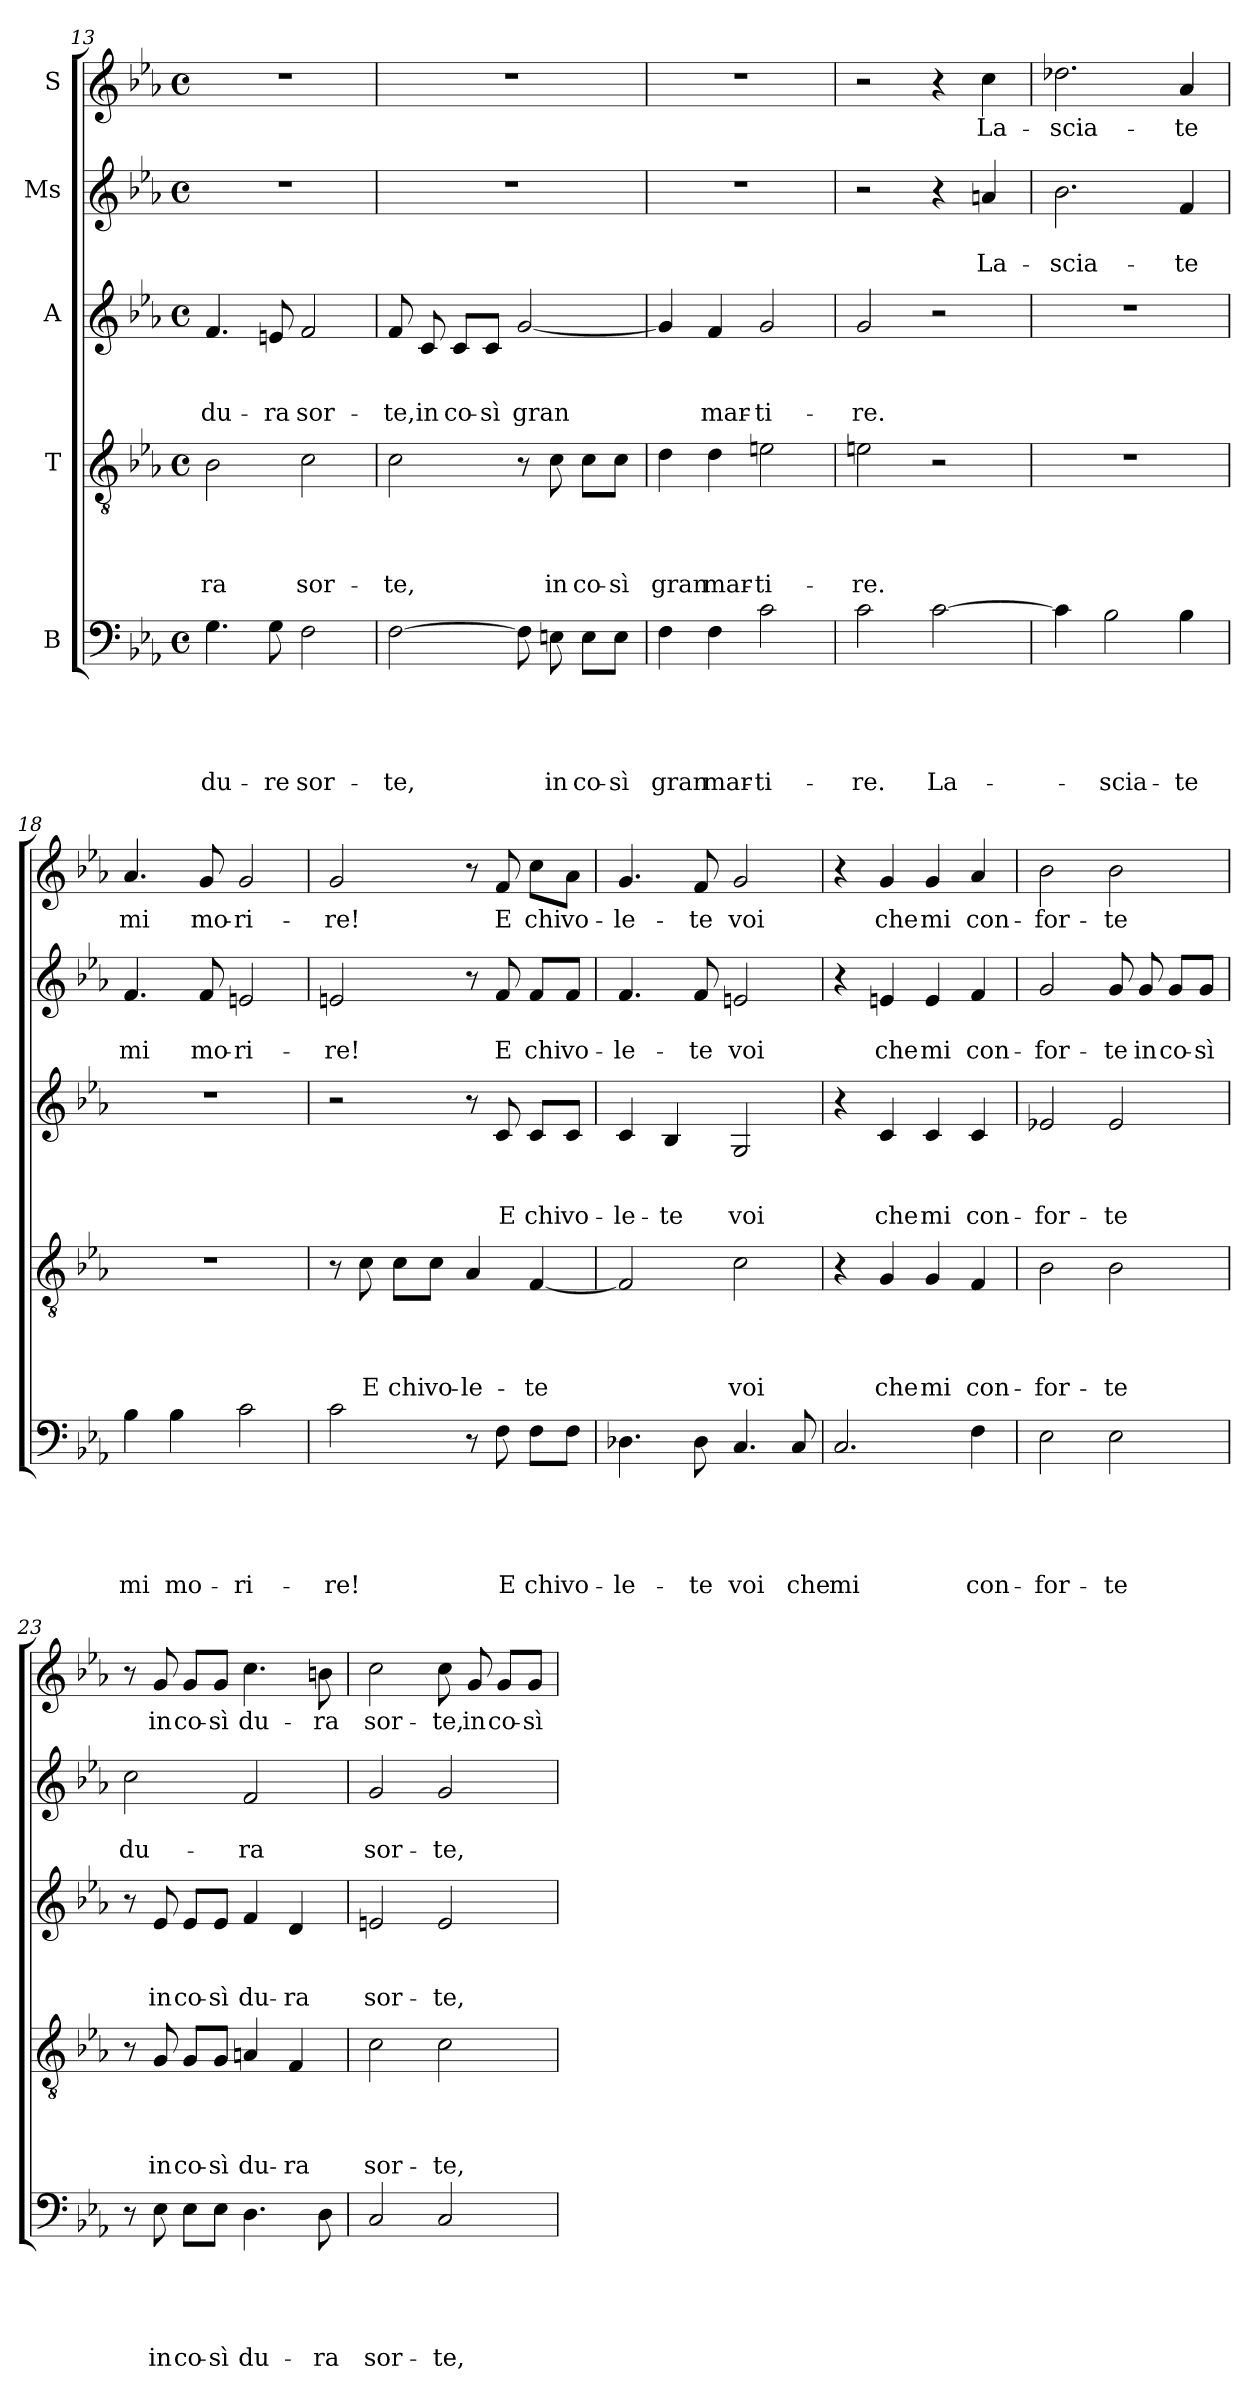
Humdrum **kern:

**kern	**text	**text	**text	**text	**text	**kern	**text	**text	**text	**text	**kern	**text	**text	**text	**kern	**text	**text	**kern	**text
*part5	*part5	*part5	*part5	*part5	*part5	*part4	*part4	*part4	*part4	*part4	*part3	*part3	*part3	*part3	*part2	*part2	*part2	*part1	*part1
*staff5	*staff5	*staff5	*staff5	*staff5	*staff5	*staff4	*staff4	*staff4	*staff4	*staff4	*staff3	*staff3	*staff3	*staff3	*staff2	*staff2	*staff2	*staff1	*staff1
*I"B	*	*	*	*	*	*I"T	*	*	*	*	*I"A	*	*	*	*I"Ms	*	*	*I"S	*
!!LO:LB:g=z
*clefF4	*	*	*	*	*	*clefGv2	*	*	*	*	*clefG2	*	*	*	*clefG2	*	*	*clefG2	*
*k[b-e-a-]	*	*	*	*	*	*k[b-e-a-]	*	*	*	*	*k[b-e-a-]	*	*	*	*k[b-e-a-]	*	*	*k[b-e-a-]	*
*E-:	*	*	*	*	*	*E-:	*	*	*	*	*E-:	*	*	*	*E-:	*	*	*E-:	*
*M4/4	*	*	*	*	*	*M4/4	*	*	*	*	*M4/4	*	*	*	*M4/4	*	*	*M4/4	*
*met(c)	*	*	*	*	*	*met(c)	*	*	*	*	*met(c)	*	*	*	*met(c)	*	*	*met(c)	*
=13	=13	=13	=13	=13	=13	=13	=13	=13	=13	=13	=13	=13	=13	=13	=13	=13	=13	=13	=13
4.G\	.	.	.	.	du-	2B-\	.	.	.	-ra	4.f/	.	.	du-	1r	.	.	1r	.
8G\	.	.	.	.	-re	.	.	.	.	.	8en/	.	.	-ra	.	.	.	.	.
2F\	.	.	.	.	sor-	2c\	.	.	.	sor-	2f/	.	.	sor-	.	.	.	.	.
=14	=14	=14	=14	=14	=14	=14	=14	=14	=14	=14	=14	=14	=14	=14	=14	=14	=14	=14	=14
[2F\	.	.	.	.	-te,	2c\	.	.	.	-te,	8f/	.	.	-te,	1r	.	.	1r	.
.	.	.	.	.	.	.	.	.	.	.	8c/	.	.	in	.	.	.	.	.
.	.	.	.	.	.	.	.	.	.	.	8c/L	.	.	co-	.	.	.	.	.
.	.	.	.	.	.	.	.	.	.	.	8c/J	.	.	-sì	.	.	.	.	.
8F\]	.	.	.	.	.	8r	.	.	.	.	[2g/	.	.	gran	.	.	.	.	.
8En\	.	.	.	.	in	8c\	.	.	.	in	.	.	.	.	.	.	.	.	.
8E\L	.	.	.	.	co-	8c\L	.	.	.	co-	.	.	.	.	.	.	.	.	.
8E\J	.	.	.	.	-sì	8c\J	.	.	.	-sì	.	.	.	.	.	.	.	.	.
=15	=15	=15	=15	=15	=15	=15	=15	=15	=15	=15	=15	=15	=15	=15	=15	=15	=15	=15	=15
4F\	.	.	.	.	gran	4d\	.	.	.	gran	4g/]	.	.	.	1r	.	.	1r	.
4F\	.	.	.	.	mar-	4d\	.	.	.	mar-	4f/	.	.	mar-	.	.	.	.	.
2c\	.	.	.	.	-ti-	2en\	.	.	.	-ti-	2g/	.	.	-ti-	.	.	.	.	.
=16	=16	=16	=16	=16	=16	=16	=16	=16	=16	=16	=16	=16	=16	=16	=16	=16	=16	=16	=16
2c\	.	.	.	.	-re.	2en\	.	.	.	-re.	2g/	.	.	-re.	2r	.	.	2r	.
[2c\	.	.	.	.	La-	2r	.	.	.	.	2r	.	.	.	4r	.	.	4r	.
.	.	.	.	.	.	.	.	.	.	.	.	.	.	.	4an/	.	La-	4cc\	La-
=17	=17	=17	=17	=17	=17	=17	=17	=17	=17	=17	=17	=17	=17	=17	=17	=17	=17	=17	=17
4c\]	.	.	.	.	.	1r	.	.	.	.	1r	.	.	.	2.b-\	.	-scia-	2.dd-X\	-scia-
2B-\	.	.	.	.	-scia-	.	.	.	.	.	.	.	.	.	.	.	.	.	.
4B-\	.	.	.	.	-te	.	.	.	.	.	.	.	.	.	4f/	.	-te	4a-/	-te
=18	=18	=18	=18	=18	=18	=18	=18	=18	=18	=18	=18	=18	=18	=18	=18	=18	=18	=18	=18
4B-\	.	.	.	.	mi	1r	.	.	.	.	1r	.	.	.	4.f/	.	mi	4.a-/	mi
4B-\	.	.	.	.	mo-	.	.	.	.	.	.	.	.	.	.	.	.	.	.
.	.	.	.	.	.	.	.	.	.	.	.	.	.	.	8f/	.	mo-	8g/	mo-
2c\	.	.	.	.	-ri-	.	.	.	.	.	.	.	.	.	2en/	.	-ri-	2g/	-ri-
!!LO:PB:g=z
=19	=19	=19	=19	=19	=19	=19	=19	=19	=19	=19	=19	=19	=19	=19	=19	=19	=19	=19	=19
2c\	.	.	.	.	-re!	8r	.	.	.	.	2r	.	.	.	2en/	.	-re!	2g/	-re!
.	.	.	.	.	.	8c\	.	.	.	E	.	.	.	.	.	.	.	.	.
.	.	.	.	.	.	8c\L	.	.	.	chi	.	.	.	.	.	.	.	.	.
.	.	.	.	.	.	8c\J	.	.	.	vo-	.	.	.	.	.	.	.	.	.
8r	.	.	.	.	.	4A-/	.	.	.	-le-	8r	.	.	.	8r	.	.	8r	.
8F\	.	.	.	.	E	.	.	.	.	.	8c/	.	.	E	8f/	.	E	8f/	E
8F\L	.	.	.	.	chi	[4F/	.	.	.	-te	8c/L	.	.	chi	8f/L	.	chi	8cc\L	chi
8F\J	.	.	.	.	vo-	.	.	.	.	.	8c/J	.	.	vo-	8f/J	.	vo-	8a-\J	vo-
=20	=20	=20	=20	=20	=20	=20	=20	=20	=20	=20	=20	=20	=20	=20	=20	=20	=20	=20	=20
4.D-X\	.	.	.	.	-le-	2F/]	.	.	.	.	4c/	.	.	-le-	4.f/	.	-le-	4.g/	-le-
.	.	.	.	.	.	.	.	.	.	.	4B-/	.	.	-te	.	.	.	.	.
8D-\	.	.	.	.	-te	.	.	.	.	.	.	.	.	.	8f/	.	-te	8f/	-te
4.C/	.	.	.	.	voi	2c\	.	.	.	voi	2G/	.	.	voi	2en/	.	voi	2g/	voi
8C/	.	.	.	.	che	.	.	.	.	.	.	.	.	.	.	.	.	.	.
=21	=21	=21	=21	=21	=21	=21	=21	=21	=21	=21	=21	=21	=21	=21	=21	=21	=21	=21	=21
2.C/	.	.	.	.	mi	4r	.	.	.	.	4r	.	.	.	4r	.	.	4r	.
.	.	.	.	.	.	4G/	.	.	.	che	4c/	.	.	che	4en/	.	che	4g/	che
.	.	.	.	.	.	4G/	.	.	.	mi	4c/	.	.	mi	4e/	.	mi	4g/	mi
4F\	.	.	.	.	con-	4F/	.	.	.	con-	4c/	.	.	con-	4f/	.	con-	4a-/	con-
=22	=22	=22	=22	=22	=22	=22	=22	=22	=22	=22	=22	=22	=22	=22	=22	=22	=22	=22	=22
2E-\	.	.	.	.	-for-	2B-\	.	.	.	-for-	2e-X/	.	.	-for-	2g/	.	-for-	2b-\	-for-
2E-\	.	.	.	.	-te	2B-\	.	.	.	-te	2e-/	.	.	-te	8g/	.	-te	2b-\	-te
.	.	.	.	.	.	.	.	.	.	.	.	.	.	.	8g/	.	in	.	.
.	.	.	.	.	.	.	.	.	.	.	.	.	.	.	8g/L	.	co-	.	.
.	.	.	.	.	.	.	.	.	.	.	.	.	.	.	8g/J	.	-sì	.	.
=23	=23	=23	=23	=23	=23	=23	=23	=23	=23	=23	=23	=23	=23	=23	=23	=23	=23	=23	=23
8r	.	.	.	.	.	8r	.	.	.	.	8r	.	.	.	2cc\	.	du-	8r	.
8E-\	.	.	.	.	in	8G/	.	.	.	in	8e-/	.	.	in	.	.	.	8g/	in
8E-\L	.	.	.	.	co-	8G/L	.	.	.	co-	8e-/L	.	.	co-	.	.	.	8g/L	co-
8E-\J	.	.	.	.	-sì	8G/J	.	.	.	-sì	8e-/J	.	.	-sì	.	.	.	8g/J	-sì
4.D\	.	.	.	.	du-	4An/	.	.	.	du-	4f/	.	.	du-	2f/	.	-ra	4.cc\	du-
.	.	.	.	.	.	4F/	.	.	.	-ra	4d/	.	.	-ra	.	.	.	.	.
8D\	.	.	.	.	-ra	.	.	.	.	.	.	.	.	.	.	.	.	8bn\	-ra
!!LO:LB:g=z
=24	=24	=24	=24	=24	=24	=24	=24	=24	=24	=24	=24	=24	=24	=24	=24	=24	=24	=24	=24
2C/	.	.	.	.	sor-	2c\	.	.	.	sor-	2en/	.	.	sor-	2g/	.	sor-	2cc\	sor-
2C/	.	.	.	.	-te,	2c\	.	.	.	-te,	2e/	.	.	-te,	2g/	.	-te,	8cc\	-te,
.	.	.	.	.	.	.	.	.	.	.	.	.	.	.	.	.	.	8g/	in
.	.	.	.	.	.	.	.	.	.	.	.	.	.	.	.	.	.	8g/L	co-
.	.	.	.	.	.	.	.	.	.	.	.	.	.	.	.	.	.	8g/J	-sì
=	=	=	=	=	=	=	=	=	=	=	=	=	=	=	=	=	=	=	=
*-	*-	*-	*-	*-	*-	*-	*-	*-	*-	*-	*-	*-	*-	*-	*-	*-	*-	*-	*-
